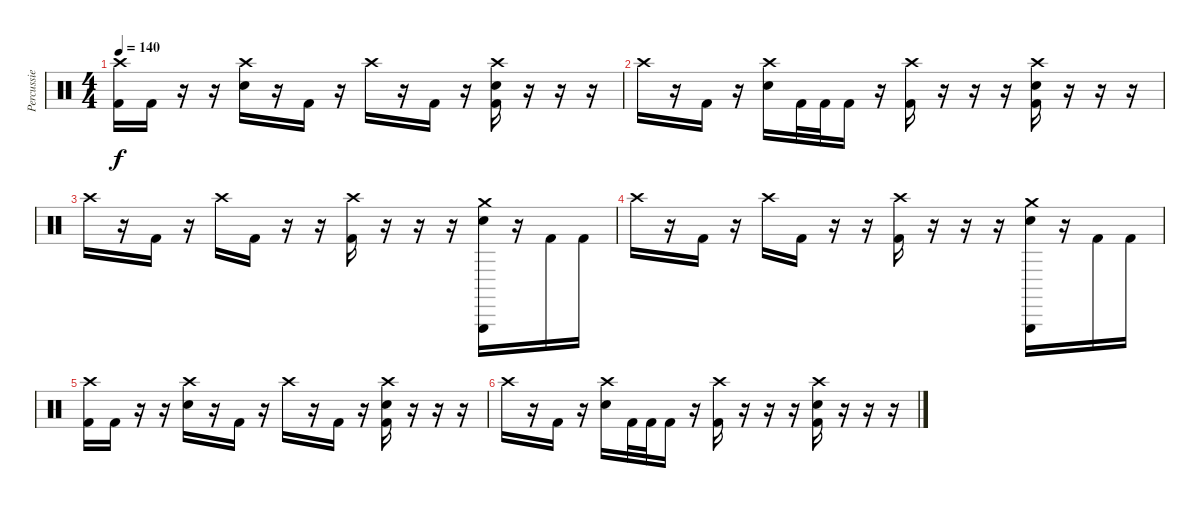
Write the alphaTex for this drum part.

\track ("Percussie" "Percussie") {instrument percussion}
\staff {score}
\articulation defaults
\ts (4 4)
\tempo 140
\clef neutral
\ks c
("Crash high (hit)" "Kick (hit) 2").16{dy f} "Kick (hit) 2".16 r.16 r.16 ("Crash high (hit)" "Snare (hit) 2").16 r.16 "Kick (hit) 2".16 r.16 "Crash high (hit)".16 r.16 "Kick (hit) 2".16 r.16 ("Crash high (hit)" "Snare (hit) 2" "Kick (hit) 2").16 r.16 r.16 r.16 |
"Crash high (hit)".16 r.16 "Kick (hit) 2".16 r.16 ("Crash high (hit)" "Snare (hit) 2").16 "Kick (hit) 2".32 "Kick (hit) 2".32 "Kick (hit) 2".16 r.16 ("Crash high (hit)" "Kick (hit) 2").16 r.16 r.16 r.16 ("Crash high (hit)" "Snare (hit) 2" "Kick (hit) 2").16 r.16 r.16 r.16 |
"Crash high (hit)".16 r.16 "Kick (hit) 2".16 r.16 "Crash high (hit)".16 "Kick (hit) 2".16 r.16 r.16 ("Crash high (hit)" "Kick (hit) 2").16 r.16 r.16 r.16 ("Triangle (hit)" "Crash medium (hit)" "Snare (hit) 2").16 r.16 "Kick (hit) 2".16 "Kick (hit) 2".16 |
"Crash high (hit)".16 r.16 "Kick (hit) 2".16 r.16 "Crash high (hit)".16 "Kick (hit) 2".16 r.16 r.16 ("Crash high (hit)" "Kick (hit) 2").16 r.16 r.16 r.16 ("Triangle (hit)" "Crash medium (hit)" "Snare (hit) 2").16 r.16 "Kick (hit) 2".16 "Kick (hit) 2".16 |
("Crash high (hit)" "Kick (hit) 2").16 "Kick (hit) 2".16 r.16 r.16 ("Crash high (hit)" "Snare (hit) 2").16 r.16 "Kick (hit) 2".16 r.16 "Crash high (hit)".16 r.16 "Kick (hit) 2".16 r.16 ("Crash high (hit)" "Snare (hit) 2" "Kick (hit) 2").16 r.16 r.16 r.16 |
"Crash high (hit)".16 r.16 "Kick (hit) 2".16 r.16 ("Crash high (hit)" "Snare (hit) 2").16 "Kick (hit) 2".32 "Kick (hit) 2".32 "Kick (hit) 2".16 r.16 ("Crash high (hit)" "Kick (hit) 2").16 r.16 r.16 r.16 ("Crash high (hit)" "Snare (hit) 2" "Kick (hit) 2").16 r.16 r.16 r.16
